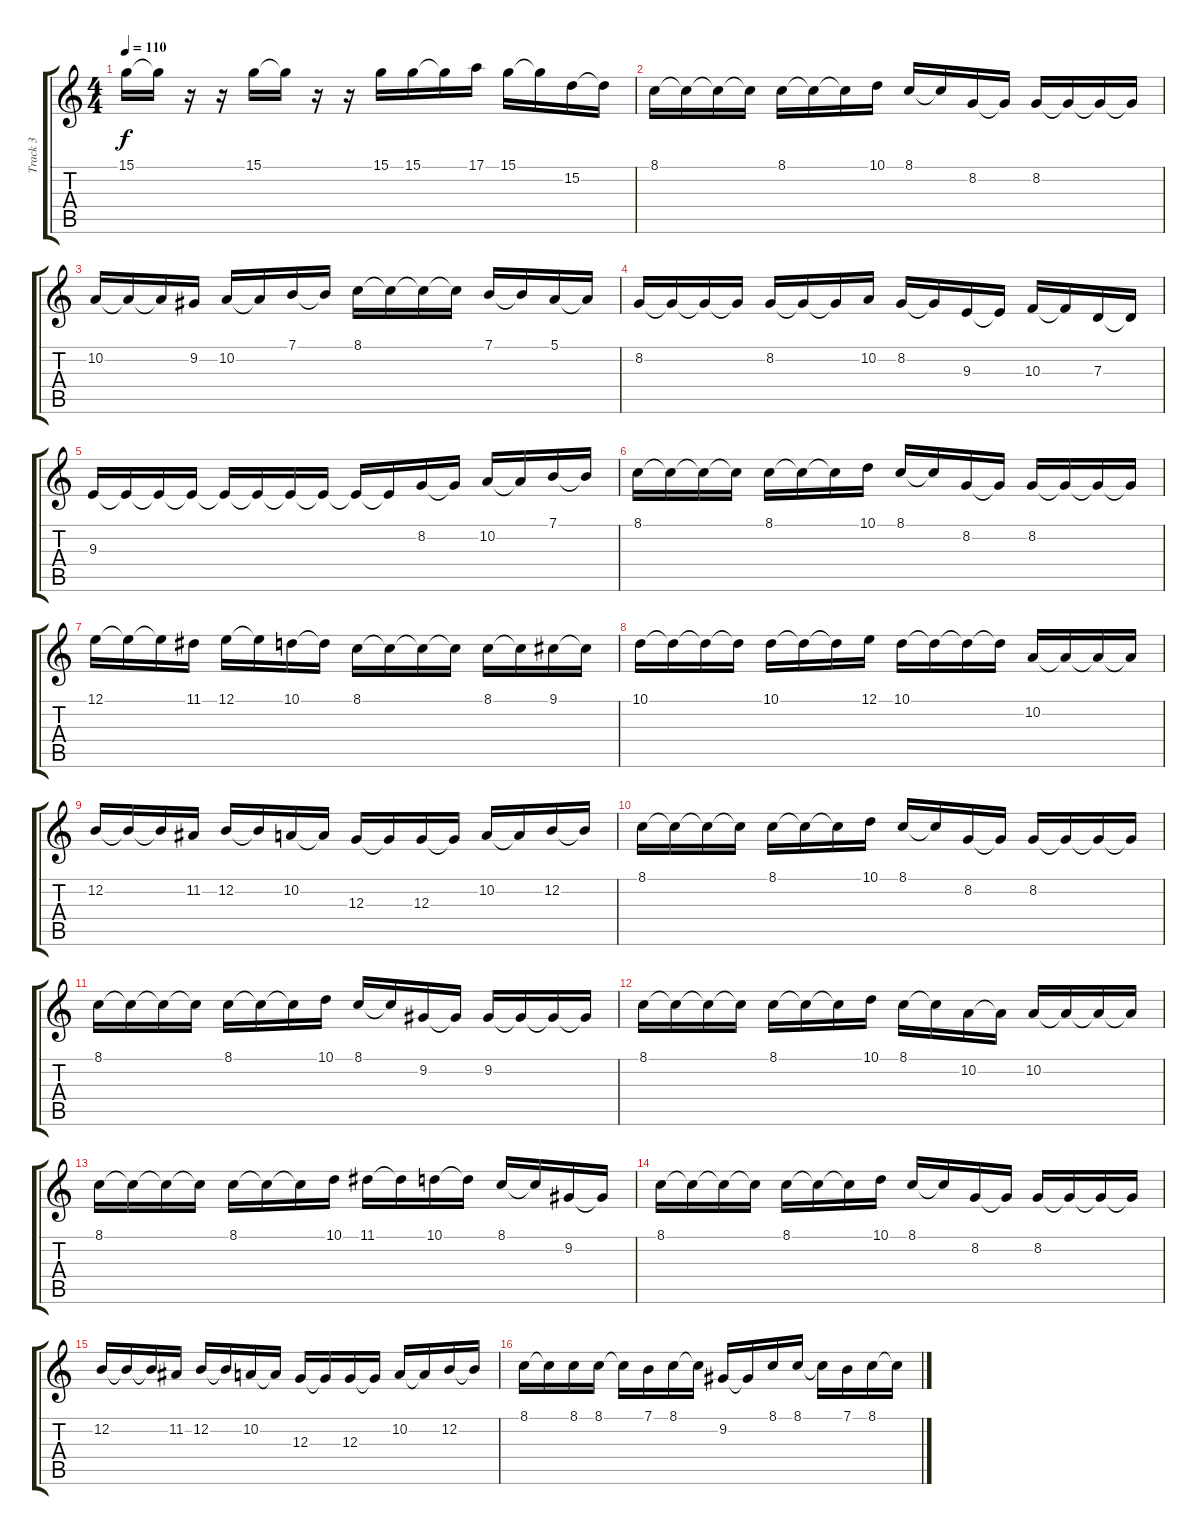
\track ("Track 3" "Track 3") {instrument violin}
\staff {score tabs}
\tuning (E4 B3 G3 D3 A2 E2) {hide}
\ts (4 4)
\tempo 110
\clef g2
\ks c
15.1.16{dy f} 15.1{t}.16 r.16 r.16 15.1.16 15.1{t}.16 r.16 r.16 15.1.16 15.1.16 15.1{t}.16 17.1.16 15.1.16 15.1{t}.16 15.2.16 15.2{t}.16 |
8.1.16 8.1{t}.16 8.1{t}.16 8.1{t}.16 8.1.16 8.1{t}.16 8.1{t}.16 10.1.16 8.1.16 8.1{t}.16 8.2.16 8.2{t}.16 8.2.16 8.2{t}.16 8.2{t}.16 8.2{t}.16 |
10.2.16 10.2{t}.16 10.2{t}.16 9.2.16 10.2.16 10.2{t}.16 7.1.16 7.1{t}.16 8.1.16 8.1{t}.16 8.1{t}.16 8.1{t}.16 7.1.16 7.1{t}.16 5.1.16 5.1{t}.16 |
8.2.16 8.2{t}.16 8.2{t}.16 8.2{t}.16 8.2.16 8.2{t}.16 8.2{t}.16 10.2.16 8.2.16 8.2{t}.16 9.3.16 9.3{t}.16 10.3.16 10.3{t}.16 7.3.16 7.3{t}.16 |
9.3.16 9.3{t}.16 9.3{t}.16 9.3{t}.16 9.3{t}.16 9.3{t}.16 9.3{t}.16 9.3{t}.16 9.3{t}.16 9.3{t}.16 8.2.16 8.2{t}.16 10.2.16 10.2{t}.16 7.1.16 7.1{t}.16 |
8.1.16 8.1{t}.16 8.1{t}.16 8.1{t}.16 8.1.16 8.1{t}.16 8.1{t}.16 10.1.16 8.1.16 8.1{t}.16 8.2.16 8.2{t}.16 8.2.16 8.2{t}.16 8.2{t}.16 8.2{t}.16 |
12.1.16 12.1{t}.16 12.1{t}.16 11.1.16 12.1.16 12.1{t}.16 10.1.16 10.1{t}.16 8.1.16 8.1{t}.16 8.1{t}.16 8.1{t}.16 8.1.16 8.1{t}.16 9.1.16 9.1{t}.16 |
10.1.16 10.1{t}.16 10.1{t}.16 10.1{t}.16 10.1.16 10.1{t}.16 10.1{t}.16 12.1.16 10.1.16 10.1{t}.16 10.1{t}.16 10.1{t}.16 10.2.16 10.2{t}.16 10.2{t}.16 10.2{t}.16 |
12.2.16 12.2{t}.16 12.2{t}.16 11.2.16 12.2.16 12.2{t}.16 10.2.16 10.2{t}.16 12.3.16 12.3{t}.16 12.3.16 12.3{t}.16 10.2.16 10.2{t}.16 12.2.16 12.2{t}.16 |
8.1.16 8.1{t}.16 8.1{t}.16 8.1{t}.16 8.1.16 8.1{t}.16 8.1{t}.16 10.1.16 8.1.16 8.1{t}.16 8.2.16 8.2{t}.16 8.2.16 8.2{t}.16 8.2{t}.16 8.2{t}.16 |
8.1.16 8.1{t}.16 8.1{t}.16 8.1{t}.16 8.1.16 8.1{t}.16 8.1{t}.16 10.1.16 8.1.16 8.1{t}.16 9.2.16 9.2{t}.16 9.2.16 9.2{t}.16 9.2{t}.16 9.2{t}.16 |
8.1.16 8.1{t}.16 8.1{t}.16 8.1{t}.16 8.1.16 8.1{t}.16 8.1{t}.16 10.1.16 8.1.16 8.1{t}.16 10.2.16 10.2{t}.16 10.2.16 10.2{t}.16 10.2{t}.16 10.2{t}.16 |
8.1.16 8.1{t}.16 8.1{t}.16 8.1{t}.16 8.1.16 8.1{t}.16 8.1{t}.16 10.1.16 11.1.16 11.1{t}.16 10.1.16 10.1{t}.16 8.1.16 8.1{t}.16 9.2.16 9.2{t}.16 |
8.1.16 8.1{t}.16 8.1{t}.16 8.1{t}.16 8.1.16 8.1{t}.16 8.1{t}.16 10.1.16 8.1.16 8.1{t}.16 8.2.16 8.2{t}.16 8.2.16 8.2{t}.16 8.2{t}.16 8.2{t}.16 |
12.2.16 12.2{t}.16 12.2{t}.16 11.2.16 12.2.16 12.2{t}.16 10.2.16 10.2{t}.16 12.3.16 12.3{t}.16 12.3.16 12.3{t}.16 10.2.16 10.2{t}.16 12.2.16 12.2{t}.16 |
8.1.16 8.1{t}.16 8.1.16 8.1.16 8.1{t}.16 7.1.16 8.1.16 8.1{t}.16 9.2.16 9.2{t}.16 8.1.16 8.1.16 8.1{t}.16 7.1.16 8.1.16 8.1{t}.16
